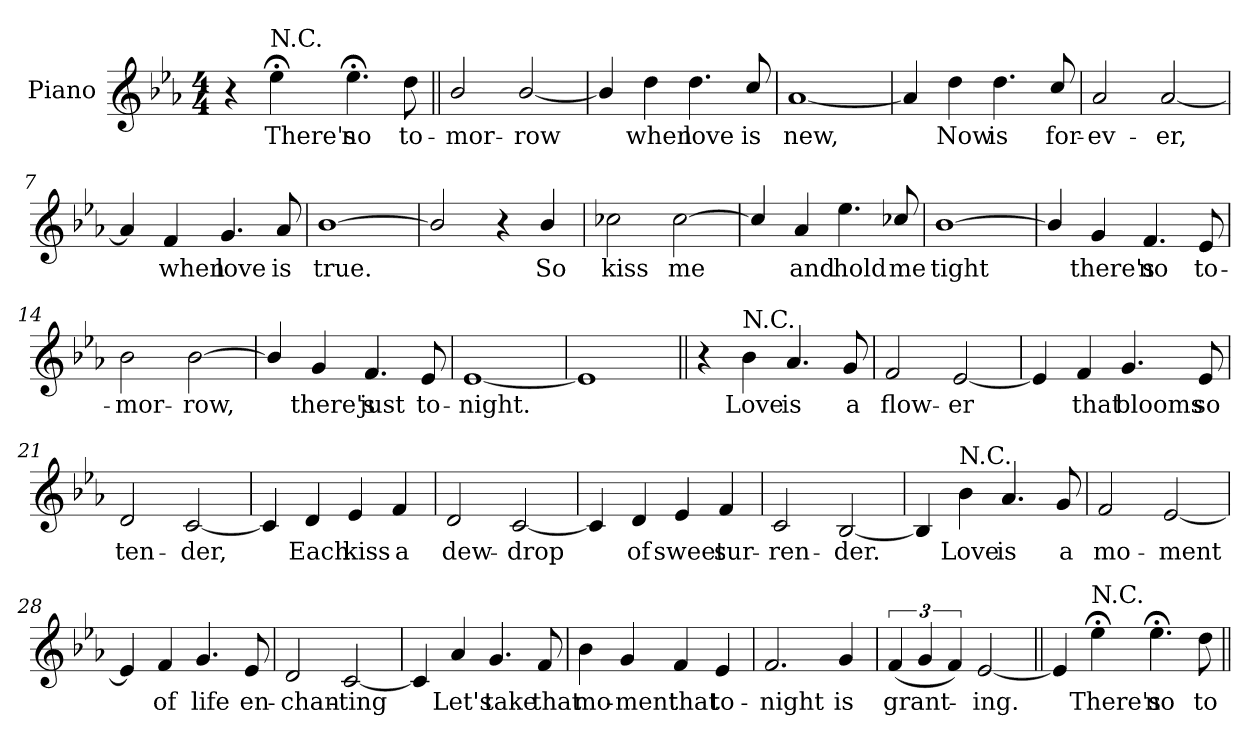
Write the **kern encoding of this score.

**kern	**text
*part1	*part1
*staff1	*staff1
*I"Piano	*
*I'Pno.	*
*clefG2	*
*k[b-e-a-]	*
*E-:	*
*M4/4	*
=1	=1
4r	.
!LO:TX:a:t=N.C.	!
4ee-;<\	There's
4.ee-;<\	no
8dd\	to-
=2||	=2||
2b-/	-mor-
[2b-/	-row
=3	=3
4b-/]	.
4dd\	when
4.dd\	love
8cc/	is
=4	=4
[1a-	new,
=5	=5
4a-/]	.
4dd\	Now
4.dd\	is
8cc/	for-
!!LO:LB:g=z
=6	=6
2a-/	-ev-
[2a-/	-er,
=7	=7
4a-/]	.
4f/	when
4.g/	love
8a-/	is
=8	=8
[1b-	true.
=9	=9
2b-/]	.
4r	.
4b-/	So
=10	=10
2cc-X\	kiss
[2cc-\	me
=11	=11
4cc-/]	.
4a-/	and
4.ee-\	hold
8cc-/	me
!!LO:LB:g=z
=12	=12
[1b-	tight
=13	=13
4b-/]	.
4g/	there's
4.f/	no
8e-/	to-
=14	=14
2b-\	-mor-
[2b-\	-row,
=15	=15
4b-/]	.
4g/	there's
4.f/	just
8e-/	to-
=16	=16
[1e-	-night.
=17	=17
1e-]	.
!!LO:LB:g=z
=18||	=18||
4r	.
!LO:TX:a:t=N.C.	!
4b-\	Love
4.a-/	is
8g/	a
=19	=19
2f/	flow-
[2e-/	-er
=20	=20
4e-/]	.
4f/	that
4.g/	blooms
8e-/	so
=21	=21
2d/	ten-
[2c/	-der,
=22	=22
4c/]	.
4d/	Each
4e-/	kiss
4f/	a
!!LO:LB:g=z
=23	=23
2d/	dew-
[2c/	-drop
=24	=24
4c/]	.
4d/	of
4e-/	sweet
4f/	sur-
=25	=25
2c/	-ren-
[2B-/	-der.
=26	=26
4B-/]	.
!LO:TX:a:t=N.C.	!
4b-\	Love
4.a-/	is
8g/	a
=27	=27
2f/	mo-
[2e-/	-ment
!!LO:LB:g=z
=28	=28
4e-/]	.
4f/	of
4.g/	life
8e-/	en-
=29	=29
2d/	-chan-
[2c/	-ting
=30	=30
4c/]	.
4a-/	Let's
4.g/	take
8f/	that
=31	=31
4b-\	mo-
4g/	-ment
4f/	that
4e-/	to-
!!LO:LB:g=z
=32	=32
2.f/	-night
4g/	is
=33	=33
(6f/	grant-
6g/	.
6f/)	.
[2e-/	-ing.
=34||	=34||
4e-/]	.
!LO:TX:a:t=N.C.	!
4ee-;<\	There's
4.ee-;<\	no
8dd\	to-
=||	=||
*-	*-
